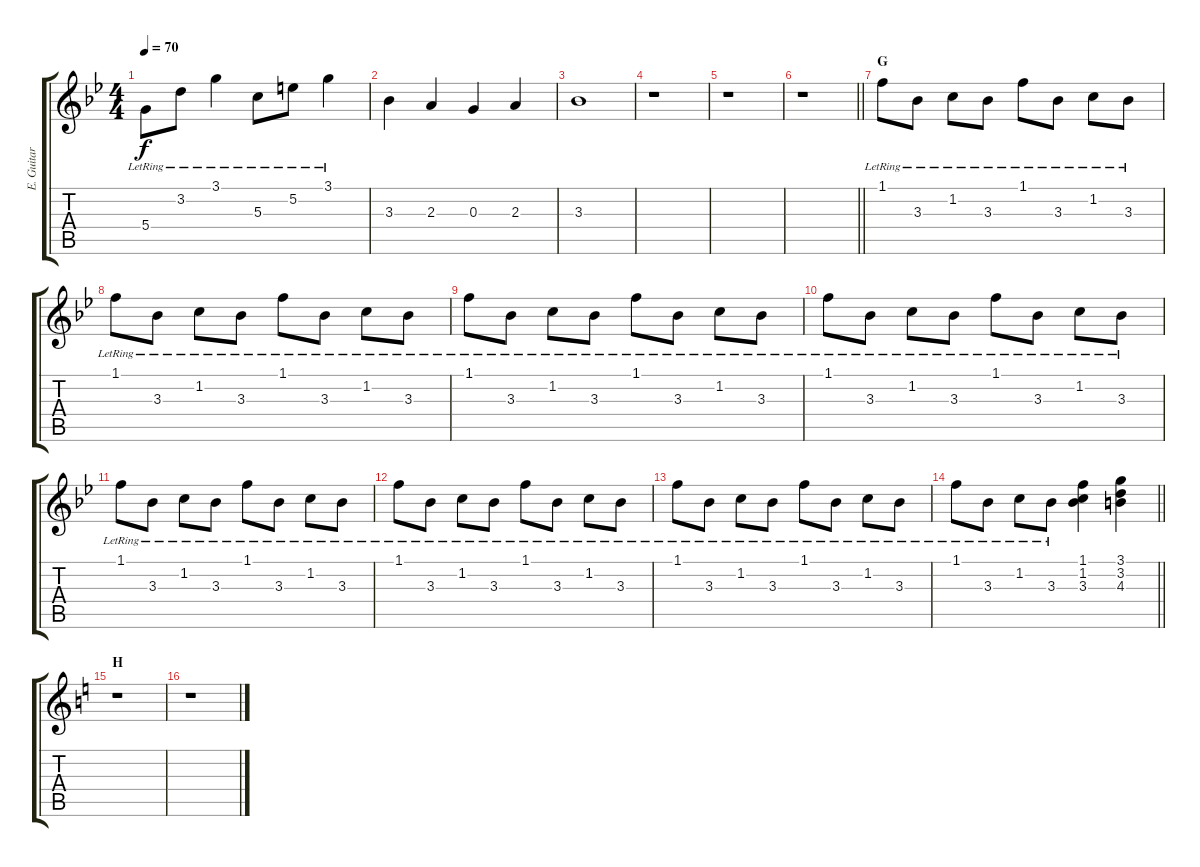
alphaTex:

\track ("E. Guitar I" "E. Guitar ") {instrument electricguitarclean}
\staff {score tabs}
\tuning (E4 B3 G3 D3 A2 E2) {hide}
\ts (4 4)
\tempo 70
\clef g2
\ks bb
5.4{lr}.8{dy f} 3.2{lr}.8 3.1{lr}.4 5.3{lr}.8 5.2{lr}.8 3.1{lr}.4 |
3.3.4 2.3.4 0.3.4 2.3.4 |
3.3.1 |
r.1 |
r.1 |
\barLineRight lightlight
r.1 |
\section ("" "G")
1.1{lr}.8 3.3{lr}.8 1.2{lr}.8 3.3{lr}.8 1.1{lr}.8 3.3{lr}.8 1.2{lr}.8 3.3{lr}.8 |
1.1{lr}.8 3.3{lr}.8 1.2{lr}.8 3.3{lr}.8 1.1{lr}.8 3.3{lr}.8 1.2{lr}.8 3.3{lr}.8 |
1.1{lr}.8 3.3{lr}.8 1.2{lr}.8 3.3{lr}.8 1.1{lr}.8 3.3{lr}.8 1.2{lr}.8 3.3{lr}.8 |
1.1{lr}.8 3.3{lr}.8 1.2{lr}.8 3.3{lr}.8 1.1{lr}.8 3.3{lr}.8 1.2{lr}.8 3.3{lr}.8 |
1.1{lr}.8 3.3{lr}.8 1.2{lr}.8 3.3{lr}.8 1.1{lr}.8 3.3{lr}.8 1.2{lr}.8 3.3{lr}.8 |
1.1{lr}.8 3.3{lr}.8 1.2{lr}.8 3.3{lr}.8 1.1{lr}.8 3.3{lr}.8 1.2{lr}.8 3.3{lr}.8 |
1.1{lr}.8 3.3{lr}.8 1.2{lr}.8 3.3{lr}.8 1.1{lr}.8 3.3{lr}.8 1.2{lr}.8 3.3{lr}.8 |
\barLineRight lightlight
1.1{lr}.8 3.3{lr}.8 1.2{lr}.8 3.3{lr}.8 (1.1 1.2 3.3).4 (3.1 3.2 4.3).4 |
\section ("" "H")
\ks c
r.1 |
r.1
